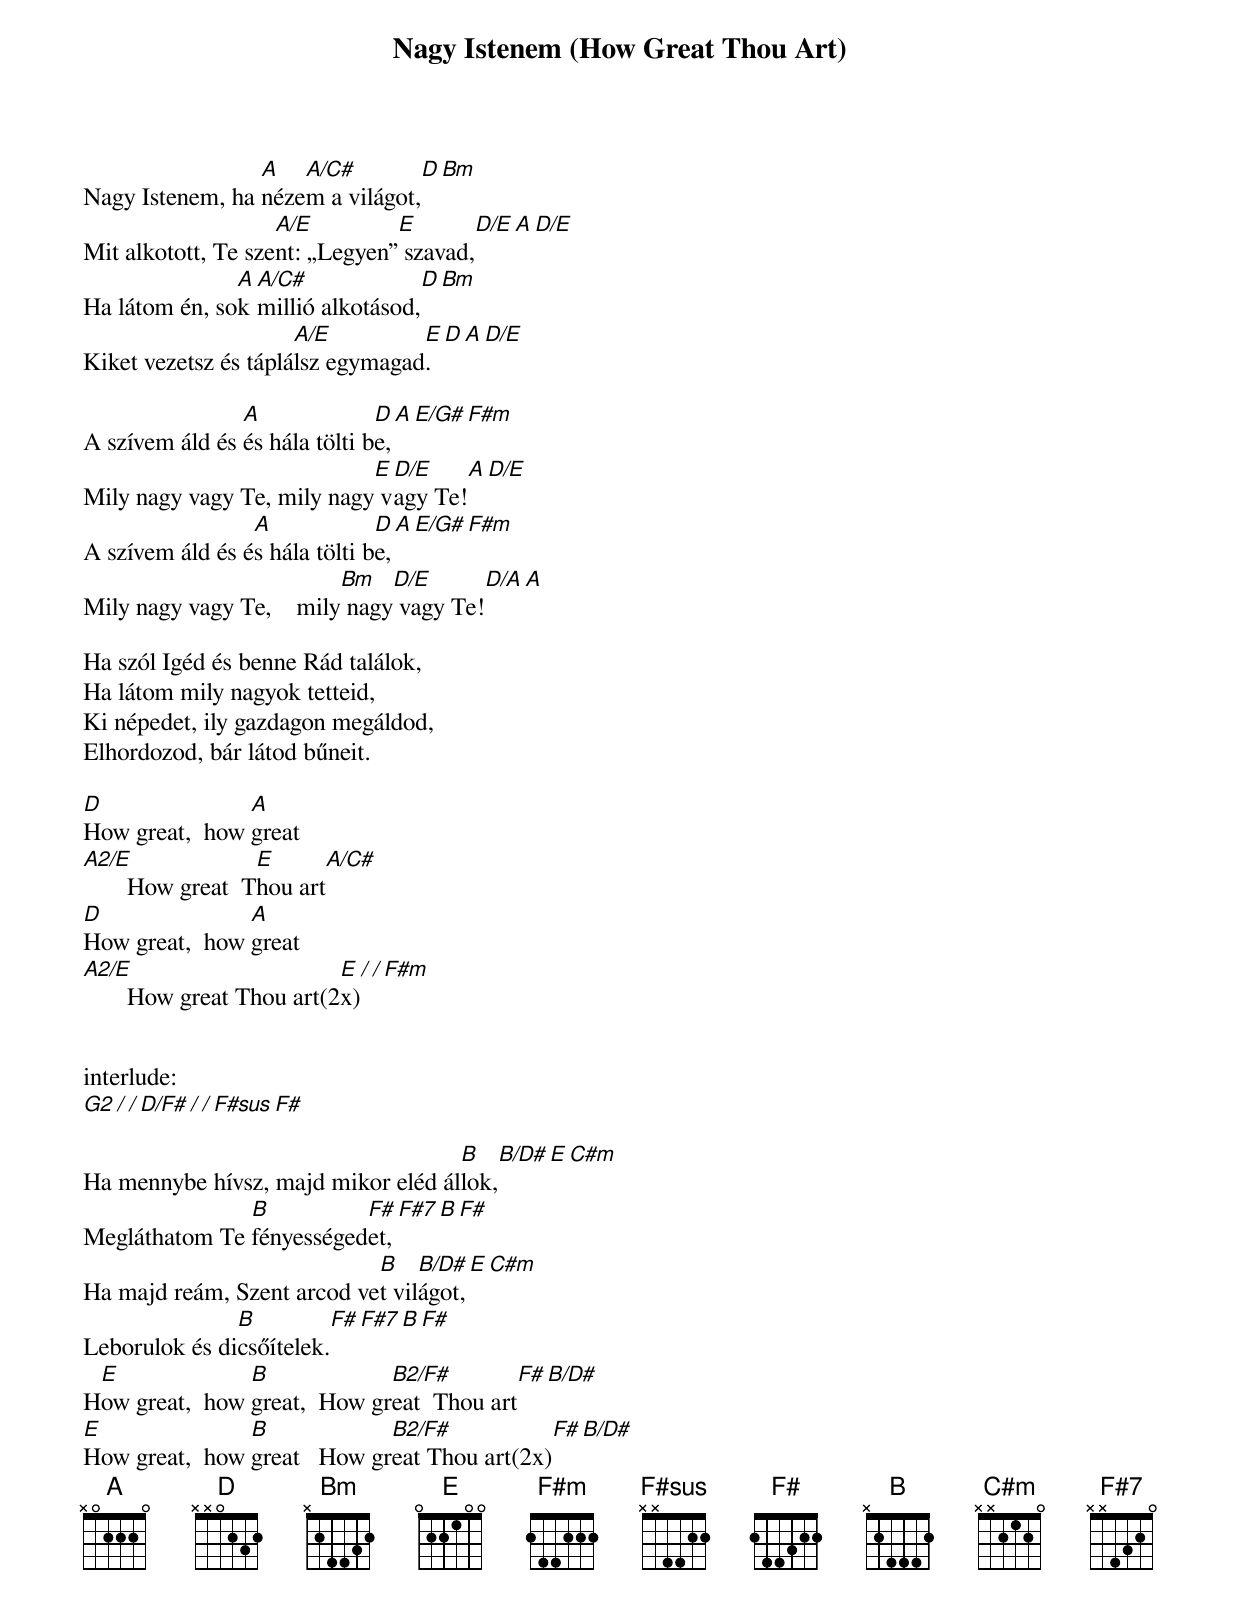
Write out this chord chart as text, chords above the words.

{title: Nagy Istenem (How Great Thou Art)}
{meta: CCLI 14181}
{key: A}
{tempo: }
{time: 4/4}
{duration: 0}


                 A   A/C#              D       Bm
Nagy Istenem, ha nézem a világot,
                    A/E         E        D/E                  A      D/E
Mit alkotott, Te szent: „Legyen” szavad,
               A A/C#              D        Bm
Ha látom én, sok millió alkotásod,
                      A/E         E           D       A      D/E
Kiket vezetsz és táplálsz egymagad.

                A              D              A E/G# F#m
A szívem áld és és hála tölti be,
                            E D/E                     A    D/E
Mily nagy vagy Te, mily nagy vagy Te!
                 A             D              A E/G# F#m
A szívem áld és és hála tölti be,
                          Bm   D/E                    D/A   A
Mily nagy vagy Te,    mily nagy vagy Te!

Ha szól Igéd és benne Rád találok,
Ha látom mily nagyok tetteid,
Ki népedet, ily gazdagon megáldod,
Elhordozod, bár látod bűneit.

D 		A
How great,  how great
A2/E               E              A/C#
       How great  Thou art
D 		A
How great,  how great
A2/E                       E   /   /   F#m
       How great Thou art(2x)


interlude:
  G2  / /  D/F# / / F#sus  F#

                                    B    B/D#                  E           C#m
Ha mennybe hívsz, majd mikor eléd állok,
               B          F#      F#7     B   F#
Megláthatom Te fényességedet,
                            B    B/D#              E           C#m
Ha majd reám, Szent arcod vet világot,
               B          F#      F#7     B   F#
Leborulok és dicsőítelek.
 E 		B             B2/F#            F#             B/D#
How great,  how great,  How great  Thou art
E 		B             B2/F#            F#            B/D#
How great,  how great   How great Thou art(2x)
